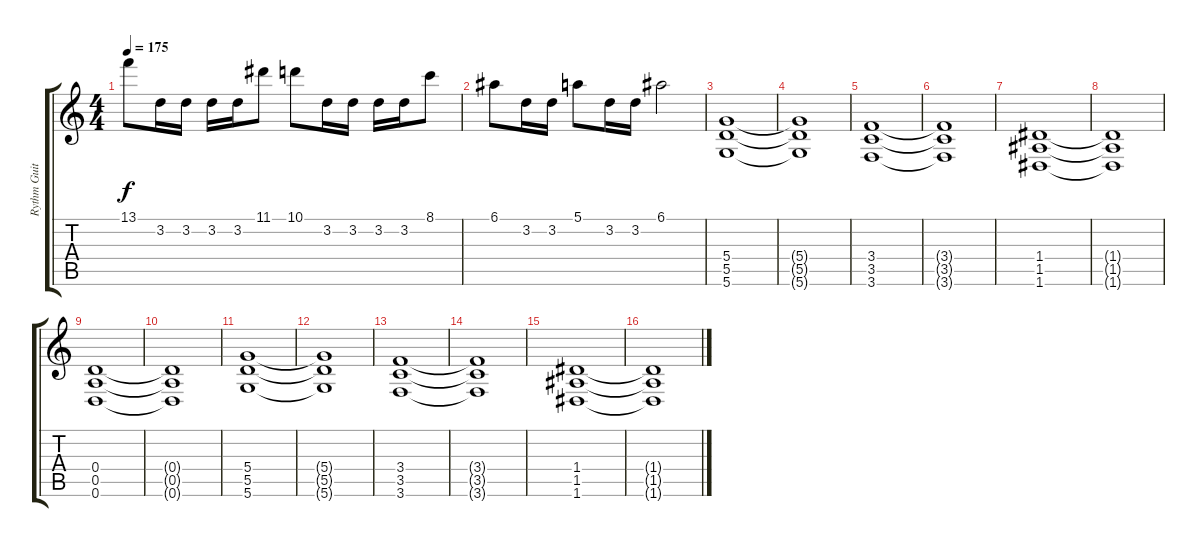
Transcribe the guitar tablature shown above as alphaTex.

\track ("Rythm Guitar" "Rythm Guit") {instrument overdrivenguitar}
\staff {score tabs}
\tuning (E4 B3 G3 D3 A2 D2) {hide}
\ts (4 4)
\tempo 175
\clef g2
\ks c
13.1.8{dy f} 3.2.16 3.2.16 3.2.16 3.2.16 11.1.8 10.1.8 3.2.16 3.2.16 3.2.16 3.2.16 8.1.8 |
6.1.8 3.2.16 3.2.16 5.1.8 3.2.16 3.2.16 6.1.2 |
(5.4 5.5 5.6).1 |
(5.4{t} 5.5{t} 5.6{t}).1 |
(3.4 3.5 3.6).1 |
(3.4{t} 3.5{t} 3.6{t}).1 |
(1.4 1.5 1.6).1 |
(1.4{t} 1.5{t} 1.6{t}).1 |
(0.4 0.5 0.6).1 |
(0.4{t} 0.5{t} 0.6{t}).1 |
(5.4 5.5 5.6).1{volume 10} |
(5.4{t} 5.5{t} 5.6{t}).1 |
(3.4 3.5 3.6).1 |
(3.4{t} 3.5{t} 3.6{t}).1 |
(1.4 1.5 1.6).1 |
(1.4{t} 1.5{t} 1.6{t}).1
